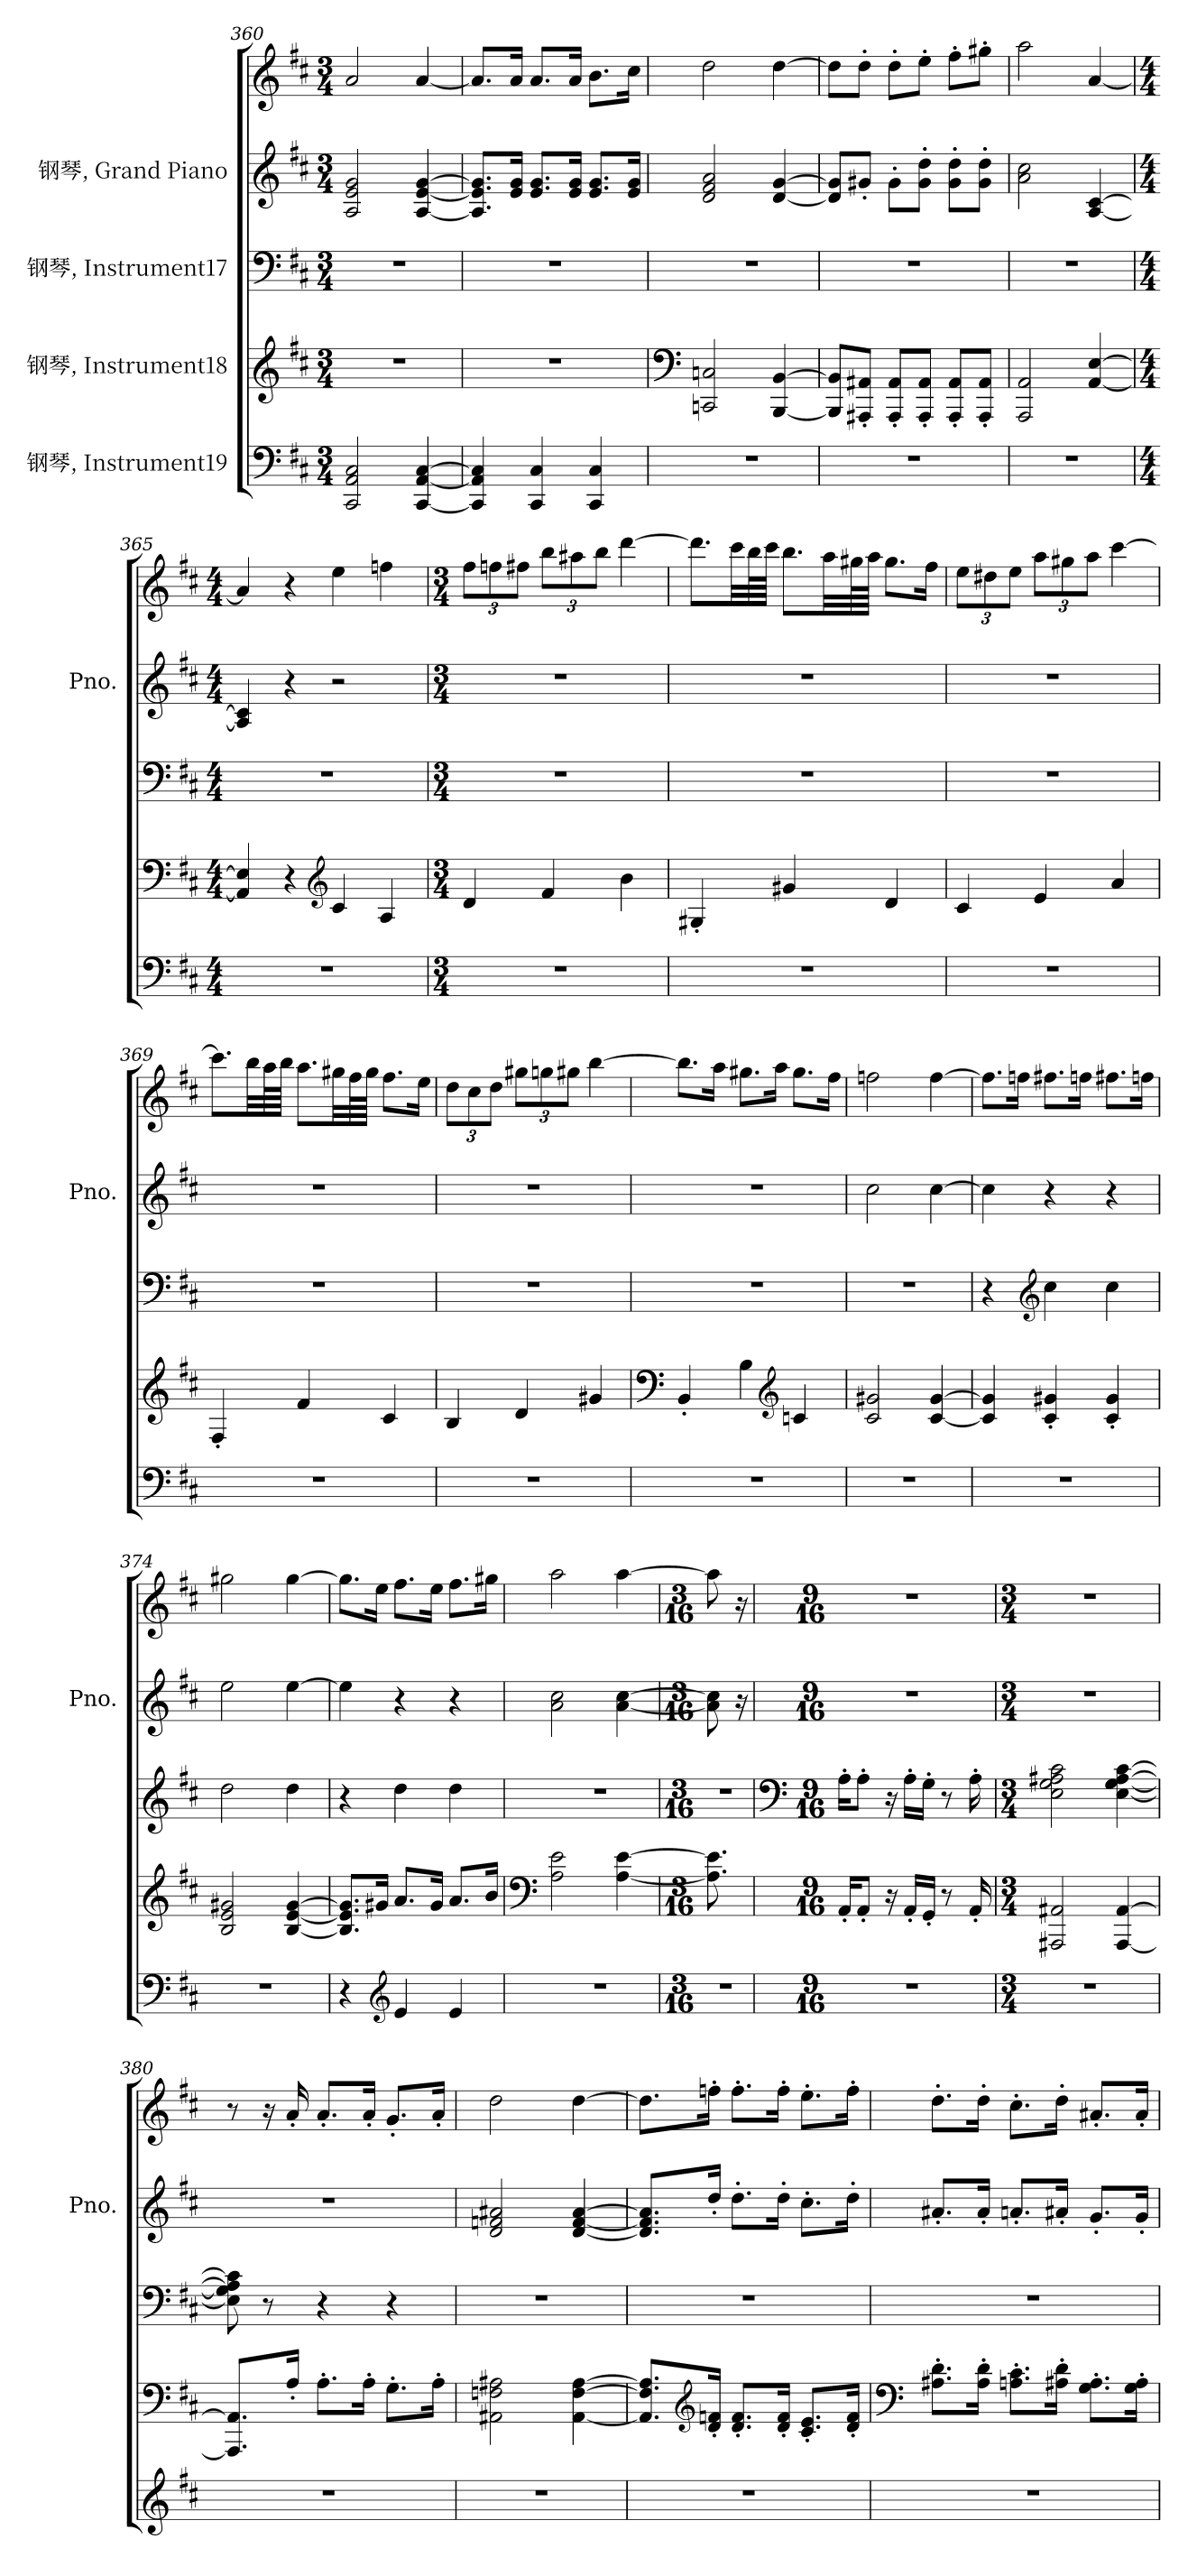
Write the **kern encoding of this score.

**kern	**kern	**kern	**kern	**kern
*part4	*part3	*part2	*part1	*part1
*staff5	*staff4	*staff3	*staff2	*staff1
*I"钢琴, Instrument19	*I"钢琴, Instrument18	*I"钢琴, Instrument17	*I"钢琴, Grand Piano	*
*	*	*	*I'Pno.	*
*clefF4	*clefG2	*clefF4	*clefG2	*clefG2
*k[f#c#]	*k[f#c#]	*k[f#c#]	*k[f#c#]	*k[f#c#]
*M3/4	*M3/4	*M3/4	*M3/4	*M3/4
=360	=360	=360	=360	=360
2CC#/ 2AA/ 2C#/	2.r	2.r	2A/ 2e/ 2g/	2a/
[4CC#/ [4AA/ [4C#/	.	.	[4A/ [4e/ [4g/	[4a/
!!LO:PB:g=z
=361	=361	=361	=361	=361
4CC#/] 4AA/] 4C#/]	2.r	2.r	8.A/] 8.e/] 8.g/]L	8.a/L]
.	.	.	16e/ 16g/Jk	16a/Jk
4CC#/ 4C#/	.	.	8.e/ 8.g/L	8.a/L
.	.	.	16e/ 16g/Jk	16a/Jk
4CC#/ 4C#/	.	.	8.e/ 8.g/L	8.b\L
.	.	.	16e/ 16g/Jk	16cc#\Jk
=362	=362	=362	=362	=362
*	*clefF4	*	*	*
2.r	2CCn/ 2Cn/	2.r	2d/ 2f#/ 2a/	2dd\
.	[4BBB/ [4BB/	.	[4d/ [4g/	[4dd\
=363	=363	=363	=363	=363
2.r	8BBB/] 8BB/]L	2.r	8d/] 8g/]L	8dd\L]
.	8AAA#X/' 8AA#X/'J	.	8g#X'/J	8dd'\J
.	8AAA#/' 8AA#/'L	.	8g#'\L	8dd'\L
.	8AAA#/' 8AA#/'J	.	8g#\' 8dd\'J	8ee'\J
.	8AAA#/' 8AA#/'L	.	8g#\' 8dd\'L	8ff#'\L
.	8AAA#/' 8AA#/'J	.	8g#\' 8dd\'J	8gg#X'\J
=364	=364	=364	=364	=364
2.r	2AAA/ 2AA/	2.r	2a\ 2cc#\	2aa\
.	[4AA/ [4E/	.	[4A/ [4c#/	[4a/
=365	=365	=365	=365	=365
*M4/4	*M4/4	*M4/4	*M4/4	*M4/4
1r	4AA/] 4E/]	1r	4A/] 4c#/]	4a/]
.	4r	.	4r	4r
*	*clefG2	*	*	*
.	4c#/	.	2r	4ee\
.	4A/	.	.	4ffn\
!!LO:LB:g=z
=366	=366	=366	=366	=366
*M3/4	*M3/4	*M3/4	*M3/4	*M3/4
*	*	*	*	*Xbrackettup
2.r	4d/	2.r	2.r	12ff#\L
.	.	.	.	12ffn\
.	.	.	.	12ff#X\J
.	4f#/	.	.	12bb\L
.	.	.	.	12aa#X\
.	.	.	.	12bb\J
.	4b\	.	.	[4ddd\
=367	=367	=367	=367	=367
2.r	4G#X'/	2.r	2.r	8.ddd\L]
.	.	.	.	32ccc#\LL
.	.	.	.	64bb\L
.	.	.	.	64ccc#\JJJJ
.	4g#X/	.	.	8.bb\L
.	.	.	.	32aa\LL
.	.	.	.	64gg#X\L
.	.	.	.	64aa\JJJJ
.	4d/	.	.	8.gg#\L
.	.	.	.	16ff#\Jk
=368	=368	=368	=368	=368
2.r	4c#/	2.r	2.r	12ee\L
.	.	.	.	12dd#X\
.	.	.	.	12ee\J
.	4e/	.	.	12aa\L
.	.	.	.	12gg#X\
.	.	.	.	12aa\J
.	4a/	.	.	[4ccc#\
!!LO:PB:g=z
=369	=369	=369	=369	=369
2.r	4F#'/	2.r	2.r	8.ccc#\L]
.	.	.	.	32bb\LL
.	.	.	.	64aa\L
.	.	.	.	64bb\JJJJ
.	4f#/	.	.	8.aa\L
.	.	.	.	32gg#X\LL
.	.	.	.	64ff#\L
.	.	.	.	64gg#\JJJJ
.	4c#/	.	.	8.ff#\L
.	.	.	.	16ee\Jk
=370	=370	=370	=370	=370
2.r	4B/	2.r	2.r	12dd\L
.	.	.	.	12cc#\
.	.	.	.	12dd\J
.	4d/	.	.	12gg#X\L
.	.	.	.	12ggn\
.	.	.	.	12gg#X\J
.	4g#X/	.	.	[4bb\
=371	=371	=371	=371	=371
*	*clefF4	*	*	*
2.r	4BB'/	2.r	2.r	8.bb\L]
.	.	.	.	16aa\Jk
.	4B\	.	.	8.gg#X\L
.	.	.	.	16aa\Jk
*	*clefG2	*	*	*
.	4cn/	.	.	8.gg#\L
.	.	.	.	16ff#\Jk
=372	=372	=372	=372	=372
2.r	2c#/ 2g#X/	2.r	2cc#\	2ffn\
.	[4c#/ [4g#/	.	[4cc#\	[4ff\
!!LO:LB:g=z
=373	=373	=373	=373	=373
2.r	4c#/] 4g#/]	4r	4cc#\]	8.ff\L]
.	.	.	.	16ffn\Jk
*	*	*clefG2	*	*
.	4c#/' 4g#X/'	4cc#\	4r	8.ff#X\L
.	.	.	.	16ffn\Jk
.	4c#/' 4g#/'	4cc#\	4r	8.ff#X\L
.	.	.	.	16ffn\Jk
=374	=374	=374	=374	=374
2.r	2B/ 2e/ 2g#X/	2dd\	2ee\	2gg#X\
.	[4B/ [4e/ [4g#/	4dd\	[4ee\	[4gg#\
=375	=375	=375	=375	=375
4r	8.B/] 8.e/] 8.g#/]L	4r	4ee\]	8.gg#\L]
.	16g#X/Jk	.	.	16ee\Jk
*clefG2	*	*	*	*
4e/	8.a/L	4dd\	4r	8.ff#\L
.	16g#/Jk	.	.	16ee\Jk
4e/	8.a/L	4dd\	4r	8.ff#\L
.	16b/Jk	.	.	16gg#X\Jk
=376	=376	=376	=376	=376
*	*clefF4	*	*	*
2.r	2A\ 2e\	2.r	2a\ 2cc#\	2aa\
.	[4A\ [4e\	.	[4a\ [4cc#\	[4aa\
=377	=377	=377	=377	=377
*M3/16	*M3/16	*M3/16	*M3/16	*M3/16
8.r	8.A\] 8.e\]	8.r	8a\] 8cc#\]	8aa\]
.	.	.	16r	16r
!!LO:PB:g=z
=378	=378	=378	=378	=378
*	*	*clefF4	*	*
*M9/16	*M9/16	*M9/16	*M9/16	*M9/16
16%9r	16AA'/KL	16A'\KL	16%9r	16%9r
.	8AA'/J	8A'\J	.	.
.	16r	16r	.	.
.	16AA'/LL	16A'\LL	.	.
.	16GG'/JJ	16G'\JJ	.	.
.	8r	8r	.	.
.	16AA'/	16A'\	.	.
=379	=379	=379	=379	=379
*M3/4	*M3/4	*M3/4	*M3/4	*M3/4
2.r	2AAA#X/ 2AA#X/	2E\ 2G\ 2A#X\ 2c#\	2.r	2.r
.	[4AAA#/ [4AA#/	[4E\ [4G\ [4A#\ [4c#\	.	.
=380	=380	=380	=380	=380
2.r	8.AAA#/] 8.AA#/]L	8E\] 8G\] 8A#\] 8c#\]	2.r	8r
.	.	8r	.	16r
.	16A'/Jk	.	.	16a'/
.	8.A'\L	4r	.	8.a'/L
.	16A'\Jk	.	.	16a'/Jk
.	8.G'\L	4r	.	8.g'/L
.	16A'\Jk	.	.	16a'/Jk
=381	=381	=381	=381	=381
2.r	2AA#X\ 2Fn\ 2A#X\	2.r	2d/ 2fn/ 2a#X/	2dd\
.	[4AA#\ [4F\ [4A#\	.	[4d/ [4f/ [4a#/	[4dd\
=382	=382	=382	=382	=382
2.r	8.AA#/] 8.F/] 8.A#/]L	2.r	8.d/] 8.f/] 8.a#/]L	8.dd\L]
*	*clefG2	*	*	*
.	16d/' 16fn/'Jk	.	16dd'/Jk	16ffn'\Jk
.	8.d/' 8.f/'L	.	8.dd'\L	8.ff'\L
.	16d/' 16f/'Jk	.	16dd'\Jk	16ff'\Jk
.	8.c#/' 8.e/'L	.	8.cc#'\L	8.ee'\L
.	16d/' 16f/'Jk	.	16dd'\Jk	16ff'\Jk
!!LO:LB:g=z
=383	=383	=383	=383	=383
*	*clefF4	*	*	*
2.r	8.A#X\' 8.d\'L	2.r	8.a#X'/L	8.dd'\L
.	16A#\' 16d\'Jk	.	16a#'/Jk	16dd'\Jk
.	8.An\' 8.c#\'L	.	8.an'/L	8.cc#'\L
.	16A#X\' 16d\'Jk	.	16a#X'/Jk	16dd'\Jk
.	8.G\' 8.A#\'L	.	8.g'/L	8.a#X'/L
.	16G\' 16A#\'Jk	.	16g'/Jk	16a#'/Jk
=	=	=	=	=
*-	*-	*-	*-	*-
